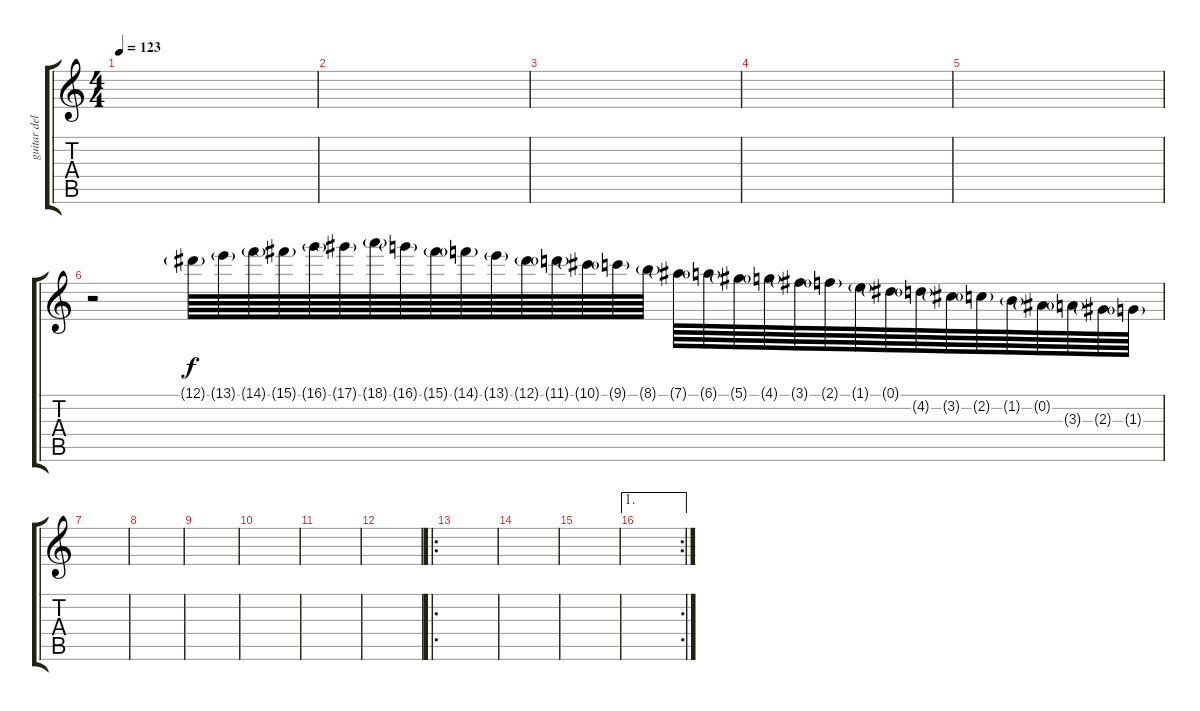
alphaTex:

\track ("guitar delay" "guitar del") {instrument distortionguitar}
\staff {score tabs}
\tuning (Eb4 Bb3 Gb3 Db3 Ab2 Eb2) {hide}
\ts (4 4)
\tempo 123
\clef g2
\ks c
|
|
|
|
|
r.2 12.1{g}.64 13.1{g}.64 14.1{g}.64 15.1{g}.64 16.1{g}.64 17.1{g}.64 18.1{g}.64 16.1{g}.64 15.1{g}.64 14.1{g}.64 13.1{g}.64 12.1{g}.64 11.1{g}.64 10.1{g}.64 9.1{g}.64 8.1{g}.64 7.1{g}.64 6.1{g}.64 5.1{g}.64 4.1{g}.64 3.1{g}.64 2.1{g}.64 1.1{g}.64 0.1{g}.64 4.2{g}.64 3.2{g}.64 2.2{g}.64 1.2{g}.64 0.2{g}.64 3.3{g}.64 2.3{g}.64 1.3{g}.64 |
|
|
|
|
|
|
\ro
|
|
|
\ae 1
\rc 2
